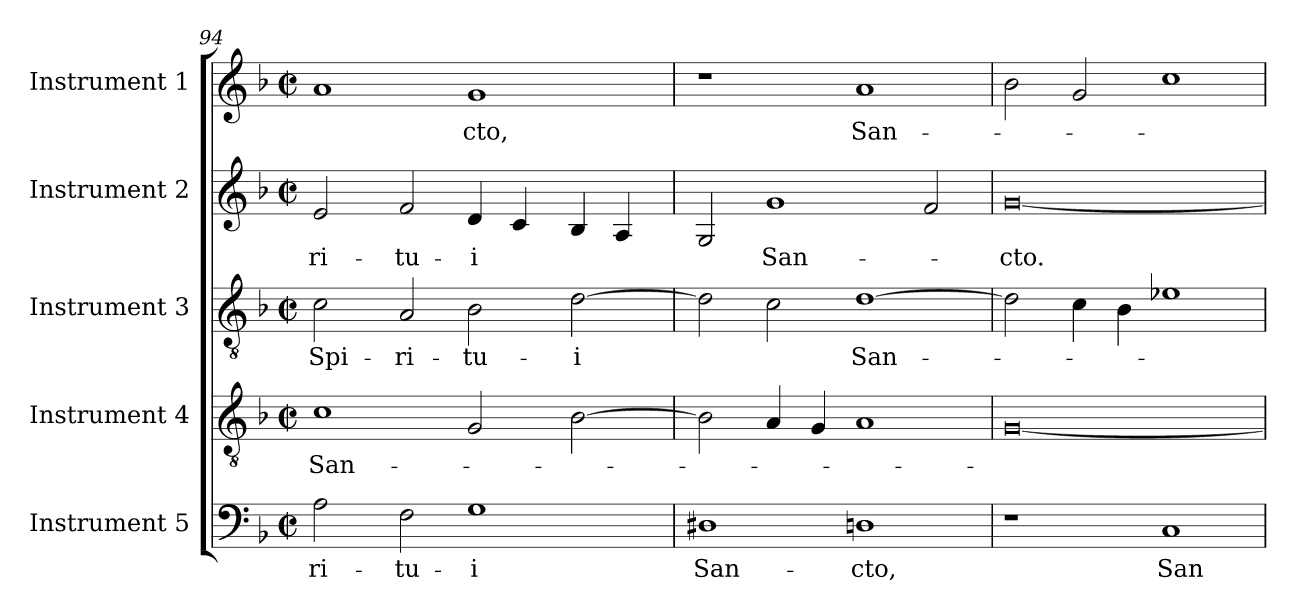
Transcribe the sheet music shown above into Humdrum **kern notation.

**kern	**text	**kern	**text	**kern	**text	**kern	**text	**kern	**text
*part5	*part5	*part4	*part4	*part3	*part3	*part2	*part2	*part1	*part1
*staff5	*staff5	*staff4	*staff4	*staff3	*staff3	*staff2	*staff2	*staff1	*staff1
*I"Instrument 5	*	*I"Instrument 4	*	*I"Instrument 3	*	*I"Instrument 2	*	*I"Instrument 1	*
!!LO:PB:g=z
*clefF4	*	*clefGv2	*	*clefGv2	*	*clefG2	*	*clefG2	*
*ITrd-3c-5	*	*	*	*	*	*	*	*ITrd-3c-5	*
*k[b-e-]	*	*k[b-]	*	*k[b-]	*	*k[b-]	*	*k[b-e-]	*
*B-:	*	*F:	*	*F:	*	*F:	*	*B-:	*
*M2/2	*	*M2/2	*	*M2/2	*	*M2/2	*	*M2/2	*
*met(c|)	*	*met(c|)	*	*met(c|)	*	*met(c|)	*	*met(c|)	*
=94	=94	=94	=94	=94	=94	=94	=94	=94	=94
!	!LO:LY:b:cj	!	!LO:LY:b	!	!LO:LY:b:cj	!	!LO:LY:b:cj	!	!
*	*	*	*	*	*	*	*	*^	*
2d\	-ri-	1c	San-	2c\	Spi-	2e/	-ri-	1dd	4.ryy	.
.	.	.	.	.	.	.	.	.	1ryy	.
!	!LO:LY:b:cj	!	!	!	!LO:LY:b:cj	!	!LO:LY:b:cj	!	!	!
2B-\	-tu-	.	.	2A/	-ri-	2f/	-tu-	.	.	.
!	!LO:LY:b:rj	!	!	!	!LO:LY:b:cj	!	!LO:LY:b:rj	!	!	!LO:LY:b:cj
1c	-i	2G/	.	2B-\	-tu-	4d/	-i	1cc	.	-cto,
.	.	.	.	.	.	4c/	.	.	.	.
.	.	.	.	.	.	.	.	.	2ryy	.
!	!	!	!	!	!LO:LY:b:rj	!	!	!	!	!
.	.	[>2B-\	.	[>2d\	-i	4B-/	.	.	.	.
.	.	.	.	.	.	4A/	.	.	.	.
.	.	.	.	.	.	.	.	.	8ryy	.
=95	=95	=95	=95	=95	=95	=95	=95	=95	=95	=95
!	!LO:LY:b:cj	!	!	!	!	!	!	!	!	!
*	*	*	*	*	*	*	*	*v	*v	*
1G#X	San-	2B-\]	.	2d\]	.	2G/	.	1r	.
!	!	!	!	!	!	!	!LO:LY:b	!	!
.	.	4A/	.	2c\	.	1g	San-	.	.
.	.	4G/	.	.	.	.	.	.	.
!	!LO:LY:b:cj	!	!	!	!LO:LY:b	!	!	!	!LO:LY:b
1G	-cto,	1A	.	[>1d	San-	.	.	1dd	San-
.	.	.	.	.	.	2f/	.	.	.
=96	=96	=96	=96	=96	=96	=96	=96	=96	=96
!	!	!	!	!	!	!	!LO:LY:b:cj	!	!
1r	.	[<0G	.	2d\]	.	[<0g	-cto.	2ee-\	.
.	.	.	.	4c\	.	.	.	2cc/	.
.	.	.	.	4B-\	.	.	.	.	.
!	!LO:LY:b:cj	!	!	!	!	!	!	!	!
1F	San-	.	.	1e-	.	.	.	1ff	.
=	=	=	=	=	=	=	=	=	=
*-	*-	*-	*-	*-	*-	*-	*-	*-	*-
